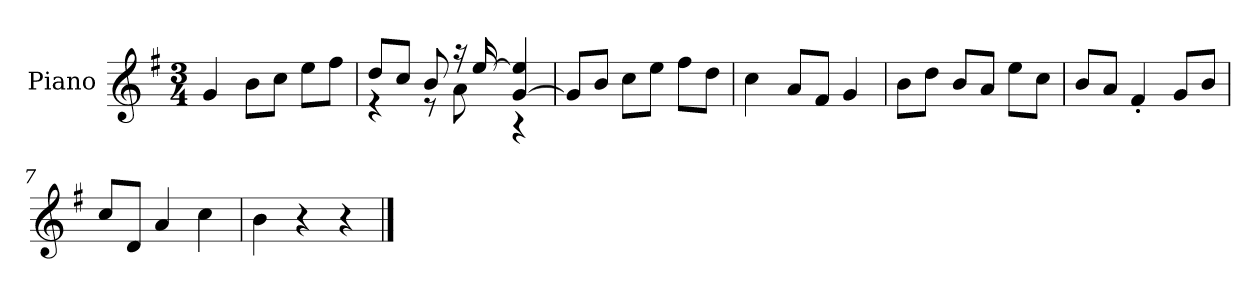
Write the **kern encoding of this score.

**kern
*part1
*staff1
*I"Piano
*I'P-no
*clefG2
*k[f#]
*M3/4
*MM174
=1
4g/
8b\L
8cc\J
8ee\L
8ff#\J
=2
*^
8dd/L	4r
8cc/J	.
8b/	8r
16r	8a\
[16ee/	.
[4g/ 4ee/]	4r
*v	*v
=3
8g/L]
8b/J
8cc\L
8ee\J
8ff#\L
8dd\J
=4
4cc\
8a/L
8f#/J
4g/
=5
8b\L
8dd\J
8b/L
8a/J
8ee\L
8cc\J
=6
8b/L
8a/J
4f#'/
8g/L
8b/J
=7
8cc/L
8d/J
4a/
4cc\
!!LO:LB:g=z
=8
4b\
4r
4r
==
*-
